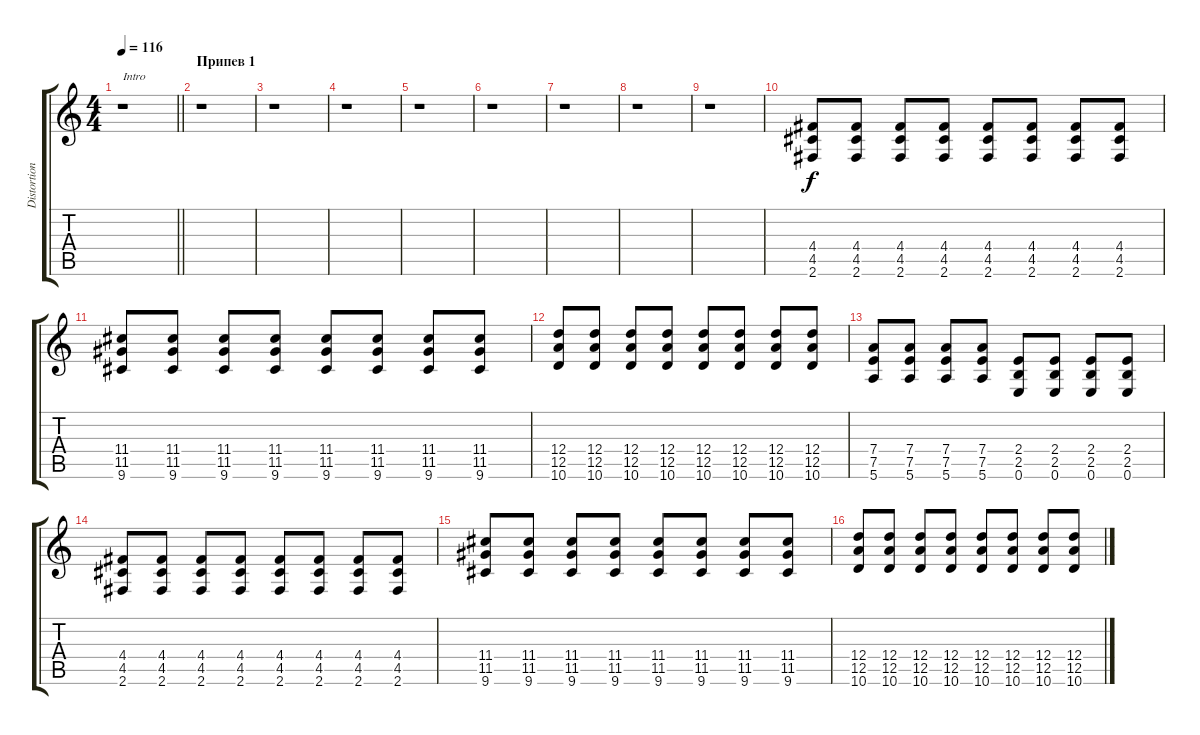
\track ("Distortion" "Distortion") {instrument distortionguitar}
\staff {score tabs}
\tuning (E4 B3 G3 D3 A2 E2) {hide}
\ts (4 4)
\tempo 116
\clef g2
\barLineRight lightlight
\ks c
r.1{txt "Intro" dy f instrument distortionguitar} |
\section ("" "Припев 1")
r.1 |
r.1 |
r.1 |
r.1 |
r.1 |
r.1 |
r.1 |
r.1 |
(4.4 4.5 2.6).8 (4.4 4.5 2.6).8 (4.4 4.5 2.6).8 (4.4 4.5 2.6).8 (4.4 4.5 2.6).8 (4.4 4.5 2.6).8 (4.4 4.5 2.6).8 (4.4 4.5 2.6).8 |
(11.4 11.5 9.6).8 (11.4 11.5 9.6).8 (11.4 11.5 9.6).8 (11.4 11.5 9.6).8 (11.4 11.5 9.6).8 (11.4 11.5 9.6).8 (11.4 11.5 9.6).8 (11.4 11.5 9.6).8 |
(12.4 12.5 10.6).8 (12.4 12.5 10.6).8 (12.4 12.5 10.6).8 (12.4 12.5 10.6).8 (12.4 12.5 10.6).8 (12.4 12.5 10.6).8 (12.4 12.5 10.6).8 (12.4 12.5 10.6).8 |
(7.4 7.5 5.6).8 (7.4 7.5 5.6).8 (7.4 7.5 5.6).8 (7.4 7.5 5.6).8 (2.4 2.5 0.6).8 (2.4 2.5 0.6).8 (2.4 2.5 0.6).8 (2.4 2.5 0.6).8 |
(4.4 4.5 2.6).8 (4.4 4.5 2.6).8 (4.4 4.5 2.6).8 (4.4 4.5 2.6).8 (4.4 4.5 2.6).8 (4.4 4.5 2.6).8 (4.4 4.5 2.6).8 (4.4 4.5 2.6).8 |
(11.4 11.5 9.6).8 (11.4 11.5 9.6).8 (11.4 11.5 9.6).8 (11.4 11.5 9.6).8 (11.4 11.5 9.6).8 (11.4 11.5 9.6).8 (11.4 11.5 9.6).8 (11.4 11.5 9.6).8 |
(12.4 12.5 10.6).8 (12.4 12.5 10.6).8 (12.4 12.5 10.6).8 (12.4 12.5 10.6).8 (12.4 12.5 10.6).8 (12.4 12.5 10.6).8 (12.4 12.5 10.6).8 (12.4 12.5 10.6).8
